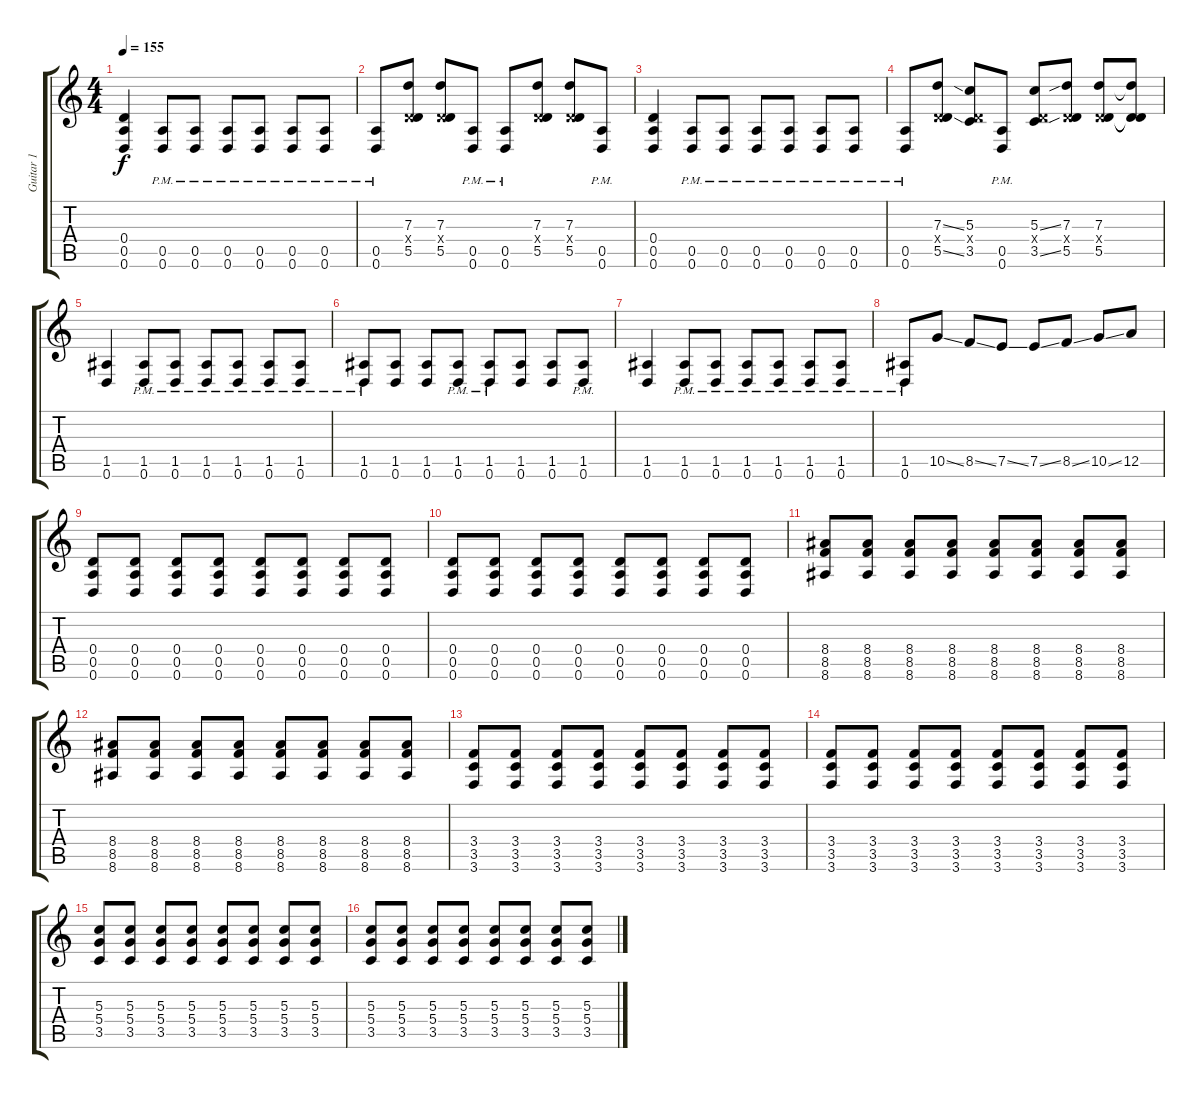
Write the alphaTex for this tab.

\track ("Guitar 1" "Guitar 1") {instrument distortionguitar}
\staff {score tabs}
\tuning (E4 B3 G3 D3 A2 D2) {hide}
\ts (4 4)
\tempo 155
\clef g2
\ks c
(0.4 0.5 0.6).4{dy f} (0.5{pm} 0.6{pm}).8 (0.5{pm} 0.6{pm}).8 (0.5{pm} 0.6{pm}).8 (0.5{pm} 0.6{pm}).8 (0.5{pm} 0.6{pm}).8 (0.5{pm} 0.6{pm}).8 |
(0.5{pm} 0.6{pm}).8 (7.3 0.4{x} 5.5).8 (7.3 0.4{x} 5.5).8 (0.5{pm} 0.6{pm}).8 (0.5{pm} 0.6{pm}).8 (7.3 0.4{x} 5.5).8 (7.3 0.4{x} 5.5).8 (0.5{pm} 0.6{pm}).8 |
(0.4 0.5 0.6).4 (0.5{pm} 0.6{pm}).8 (0.5{pm} 0.6{pm}).8 (0.5{pm} 0.6{pm}).8 (0.5{pm} 0.6{pm}).8 (0.5{pm} 0.6{pm}).8 (0.5{pm} 0.6{pm}).8 |
(0.5{pm} 0.6{pm}).8 (7.3{ss} 0.4{x} 5.5{ss}).8 (5.3 0.4{x} 3.5).8 (0.5{pm} 0.6{pm}).8 (5.3{ss} 0.4{x} 3.5{ss}).8 (7.3 0.4{x} 5.5).8 (7.3 0.4{x} 5.5).8 (7.3{t} 0.4{t} 5.5{t}).8 |
(1.5 0.6).4 (1.5{pm} 0.6{pm}).8 (1.5{pm} 0.6{pm}).8 (1.5{pm} 0.6{pm}).8 (1.5{pm} 0.6{pm}).8 (1.5{pm} 0.6{pm}).8 (1.5{pm} 0.6{pm}).8 |
(1.5{pm} 0.6{pm}).8 (1.5 0.6).8 (1.5 0.6).8 (1.5{pm} 0.6{pm}).8 (1.5{pm} 0.6{pm}).8 (1.5 0.6).8 (1.5 0.6).8 (1.5{pm} 0.6{pm}).8 |
(1.5 0.6).4 (1.5{pm} 0.6{pm}).8 (1.5{pm} 0.6{pm}).8 (1.5{pm} 0.6{pm}).8 (1.5{pm} 0.6{pm}).8 (1.5{pm} 0.6{pm}).8 (1.5{pm} 0.6{pm}).8 |
(1.5{pm} 0.6{pm}).8 10.5{ss}.8 8.5{ss}.8 7.5{ss}.8 7.5{ss}.8 8.5{ss}.8 10.5{ss}.8 12.5.8 |
(0.4 0.5 0.6).8 (0.4 0.5 0.6).8 (0.4 0.5 0.6).8 (0.4 0.5 0.6).8 (0.4 0.5 0.6).8 (0.4 0.5 0.6).8 (0.4 0.5 0.6).8 (0.4 0.5 0.6).8 |
(0.4 0.5 0.6).8 (0.4 0.5 0.6).8 (0.4 0.5 0.6).8 (0.4 0.5 0.6).8 (0.4 0.5 0.6).8 (0.4 0.5 0.6).8 (0.4 0.5 0.6).8 (0.4 0.5 0.6).8 |
(8.4 8.5 8.6).8 (8.4 8.5 8.6).8 (8.4 8.5 8.6).8 (8.4 8.5 8.6).8 (8.4 8.5 8.6).8 (8.4 8.5 8.6).8 (8.4 8.5 8.6).8 (8.4 8.5 8.6).8 |
(8.4 8.5 8.6).8 (8.4 8.5 8.6).8 (8.4 8.5 8.6).8 (8.4 8.5 8.6).8 (8.4 8.5 8.6).8 (8.4 8.5 8.6).8 (8.4 8.5 8.6).8 (8.4 8.5 8.6).8 |
(3.4 3.5 3.6).8 (3.4 3.5 3.6).8 (3.4 3.5 3.6).8 (3.4 3.5 3.6).8 (3.4 3.5 3.6).8 (3.4 3.5 3.6).8 (3.4 3.5 3.6).8 (3.4 3.5 3.6).8 |
(3.4 3.5 3.6).8 (3.4 3.5 3.6).8 (3.4 3.5 3.6).8 (3.4 3.5 3.6).8 (3.4 3.5 3.6).8 (3.4 3.5 3.6).8 (3.4 3.5 3.6).8 (3.4 3.5 3.6).8 |
(5.3 5.4 3.5).8 (5.3 5.4 3.5).8 (5.3 5.4 3.5).8 (5.3 5.4 3.5).8 (5.3 5.4 3.5).8 (5.3 5.4 3.5).8 (5.3 5.4 3.5).8 (5.3 5.4 3.5).8 |
(5.3 5.4 3.5).8 (5.3 5.4 3.5).8 (5.3 5.4 3.5).8 (5.3 5.4 3.5).8 (5.3 5.4 3.5).8 (5.3 5.4 3.5).8 (5.3 5.4 3.5).8 (5.3 5.4 3.5).8
